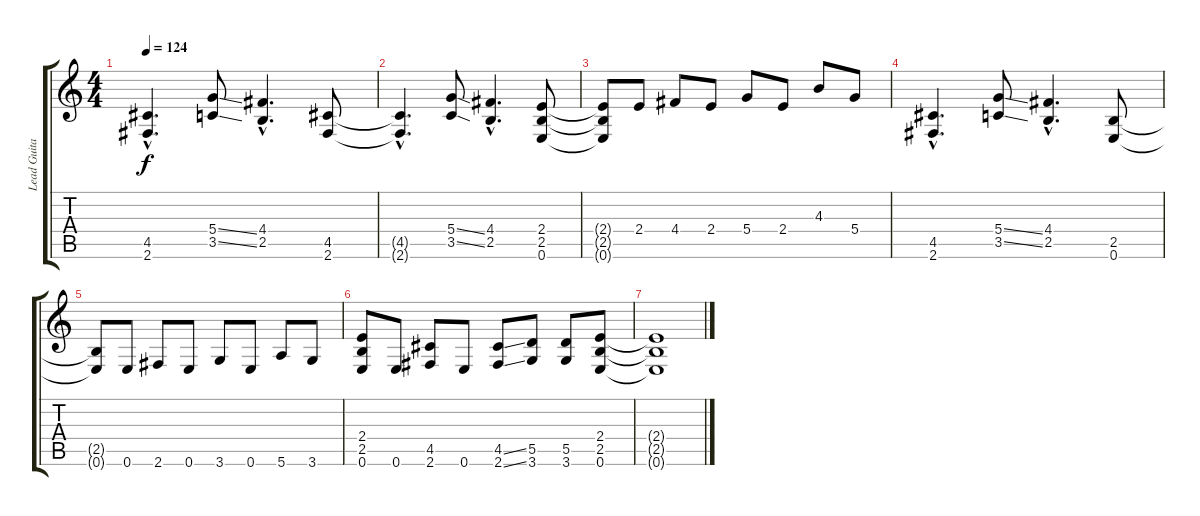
\track ("Lead Guitar" "Lead Guita") {instrument distortionguitar}
\staff {score tabs}
\tuning (E4 B3 G3 D3 A2 E2) {hide}
\ts (4 4)
\tempo 124
\clef g2
\ks c
(4.5{hac t} 2.6{hac t}).4{d dy f} (5.4{ss} 3.5{ss}).8 (4.4{hac} 2.5{hac}).4{d} (4.5 2.6).8 |
(4.5{hac t} 2.6{hac t}).4{d} (5.4{ss} 3.5{ss}).8 (4.4{hac} 2.5{hac}).4{d} (2.4 2.5 0.6).8 |
(2.4{t} 2.5{t} 0.6{t}).8 2.4.8 4.4.8 2.4.8 5.4.8 2.4.8 4.3.8 5.4.8 |
(4.5{hac} 2.6{hac}).4{d} (5.4{ss} 3.5{ss}).8 (4.4{hac} 2.5{hac}).4{d} (2.5 0.6).8 |
(2.5{t} 0.6{t}).8 0.6.8 2.6.8 0.6.8 3.6.8 0.6.8 5.6.8 3.6.8 |
(2.4 2.5 0.6).8 0.6.8 (4.5 2.6).8 0.6.8 (4.5{ss} 2.6{ss}).8 (5.5 3.6).8 (5.5 3.6).8 (2.4 2.5 0.6).8 |
(2.4{t} 2.5{t} 0.6{t}).1
